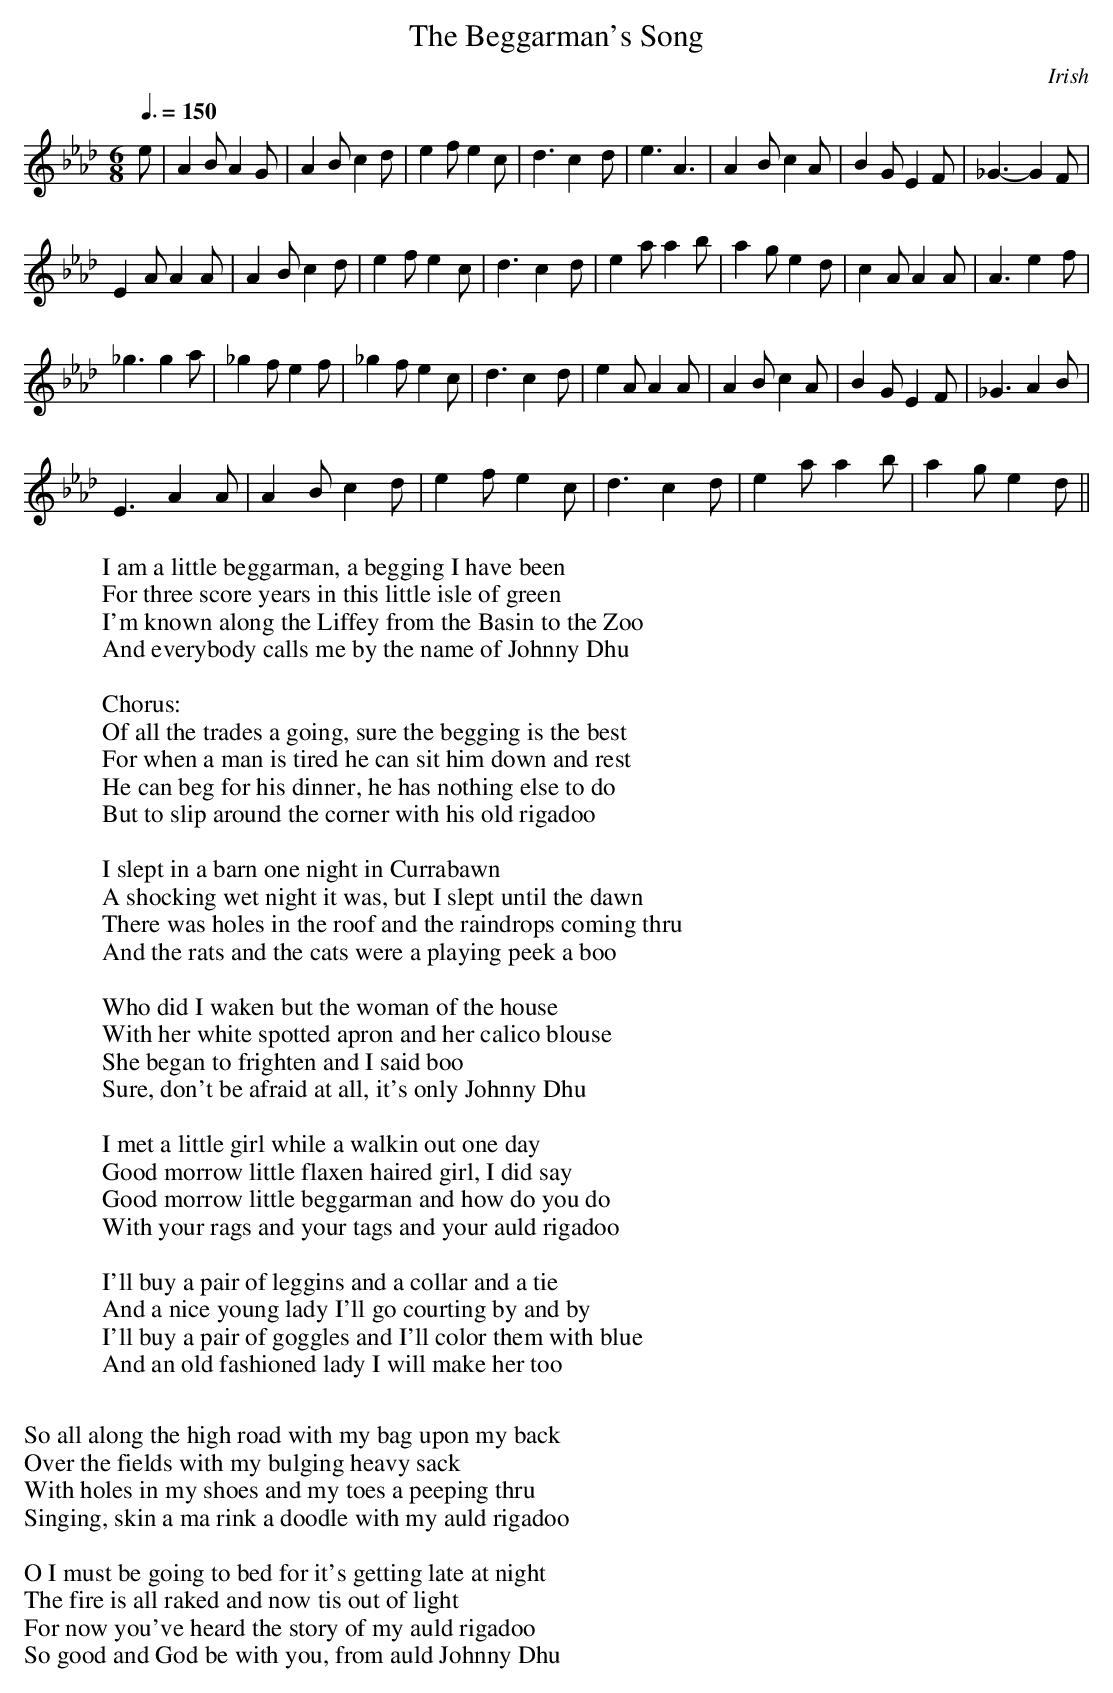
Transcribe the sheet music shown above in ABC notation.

X:1
T:Beggarman's Song, The
O:Irish
M:6/8
L:1/8
Q:3/8=150
W:I am a little beggarman, a begging I have been
W:For three score years in this little isle of green
W:I'm known along the Liffey from the Basin to the Zoo
W:And everybody calls me by the name of Johnny Dhu
W:
W:Chorus:
W:Of all the trades a going, sure the begging is the best
W:For when a man is tired he can sit him down and rest
W:He can beg for his dinner, he has nothing else to do
W:But to slip around the corner with his old rigadoo
W:
W:I slept in a barn one night in Currabawn
W:A shocking wet night it was, but I slept until the dawn
W:There was holes in the roof and the raindrops coming thru
W:And the rats and the cats were a playing peek a boo
W:
W:Who did I waken but the woman of the house
W:With her white spotted apron and her calico blouse
W:She began to frighten and I said boo
W:Sure, don't be afraid at all, it's only Johnny Dhu
W:
W:I met a little girl while a walkin out one day
W:Good morrow little flaxen haired girl, I did say
W:Good morrow little beggarman and how do you do
W:With your rags and your tags and your auld rigadoo
W:
W:I'll buy a pair of leggins and a collar and a tie
W:And a nice young lady I'll go courting by and by
W:I'll buy a pair of goggles and I'll color them with blue
W:And an old fashioned lady I will make her too
W:
W:So all along the high road with my bag upon my back
W:Over the fields with my bulging heavy sack
W:With holes in my shoes and my toes a peeping thru
W:Singing, skin a ma rink a doodle with my auld rigadoo
W:
W:O I must be going to bed for it's getting late at night
W:The fire is all raked and now tis out of light
W:For now you've heard the story of my auld rigadoo
W:So good and God be with you, from auld Johnny Dhu
K:Ab
e|A2B A2G|A2B c2d|e2f e2c|d3 c2-d|\
e3 A3|A2-B c2A|B2G E2F|_G3- G2F|
E2A A2A|A2B c2d|e2f e2c|d3 c2-d|\
e2a a2b|a2g e2d|c2A A2A|A3 e2-f|
_g3 g2a|_g2f e2f|_g2f e2c|d3 c2-d|\
e2A A2A|A2B c2A|B2G E2F|_G3 A2B|
E3 A2A|A2B c2d|e2f e2c|d3 c2d|\
e2a a2b|a2g e2d||
